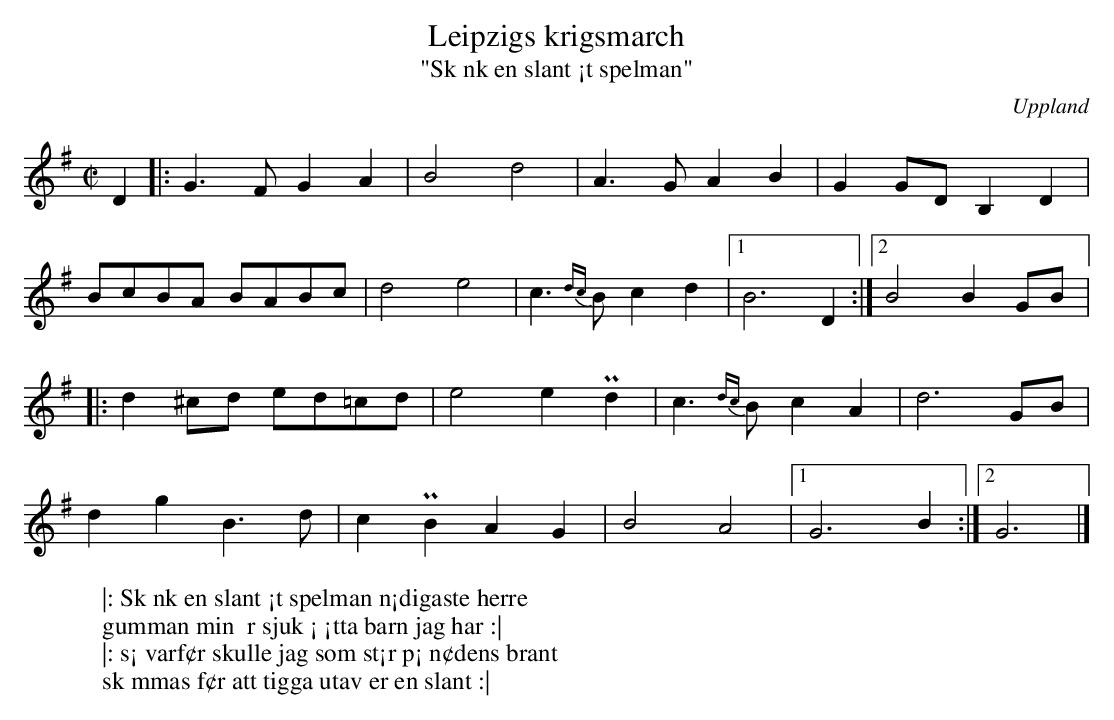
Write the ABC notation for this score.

X:1
T:Leipzigs krigsmarch
T:"Sk nk en slant ¡t spelman"
O:Uppland
L:1/8
M:C|
Q:150
K:G
D2 |: G2>F2 G2 A2 | B4 d4 | A2>G2 A2 B2 | G2 GD B,2 D2 |
BcBA BABc | d4 e4 | c2>{dc}B2 c2 d2 |1 B6 D2 :|2 B4 B2 GB |:
d2 ^cd ed=cd | e4 e2 Pd2 | c2>{dc}B2 c2 A2 | d6 GB |
d2 g2 B2> d2 | c2 PB2 A2 G2 | B4 A4 |1 G6 B2 :|2 G6 |]
W: |: Sk nk en slant ¡t spelman n¡digaste herre
W: gumman min  r sjuk ¡ ¡tta barn jag har :|
W: |: s¡ varf¢r skulle jag som st¡r p¡ n¢dens brant
W: sk mmas f¢r att tigga utav er en slant :|
